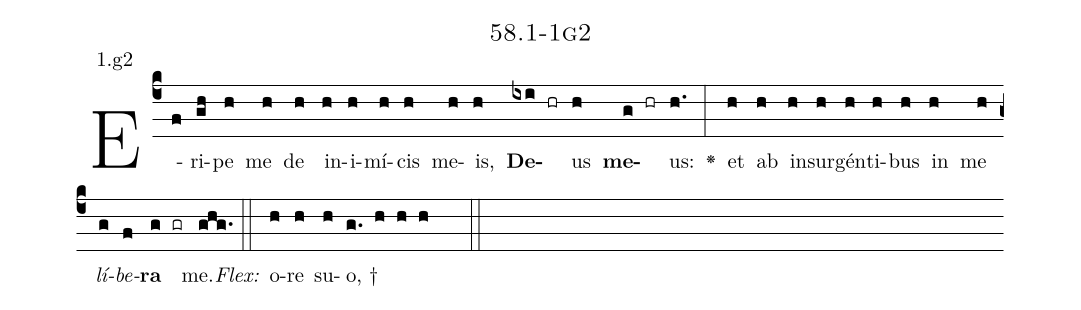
name: 58.1-1g2;
annotation: 1.g2;
%%
(c4)E(f)ri(gh)pe(h) me(h) de(h) in(h)i(h)mí(h)cis(h) me(h)is,(h) <b>De</b>(ixi hr)us(h) <b>me</b>(g hr)us:(h.) <v>\greheightstar</v>(:) et(h) ab(h) in(h)sur(h)gén(h)ti(h)bus(h) in(h) me(h) <i>lí</i>(g)<i>be</i>(f)<b>ra</b>(g gr) me.(ghg.) (::)
<i>Flex:</i>()  o(h)re(h) su(h)o, †(g. h h h  ::)

%E(h) u(h) o(g) u(f) a(g) e.(ghg.) (::)
